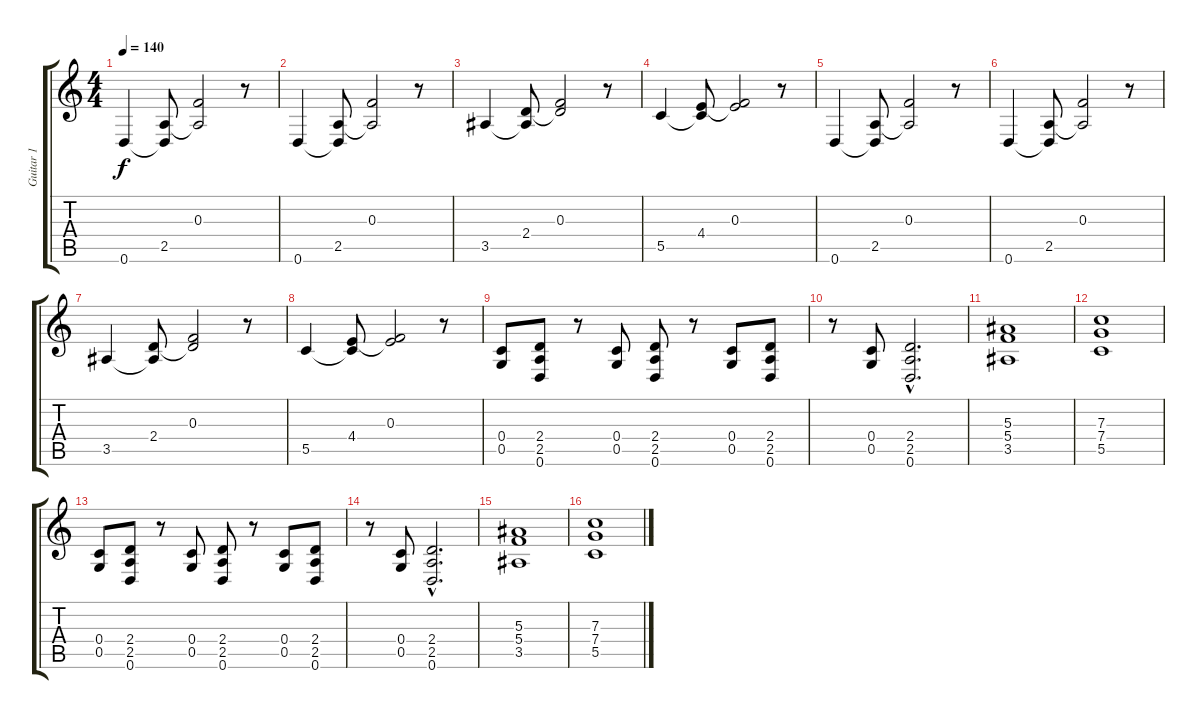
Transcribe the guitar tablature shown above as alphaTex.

\track ("Guitar 1" "Guitar 1") {instrument electricguitarclean}
\staff {score tabs}
\tuning (D4 A3 F3 C3 G2 D2) {hide}
\ts (4 4)
\tempo 140
\clef g2
\ks c
0.6.4{dy f instrument electricguitarclean} (2.5 0.6{t}).8 (0.3 2.5{t}).2 r.8 |
0.6.4 (2.5 0.6{t}).8 (0.3 2.5{t}).2 r.8 |
3.5.4 (2.4 3.5{t}).8 (0.3 2.4{t}).2 r.8 |
5.5.4 (4.4 5.5{t}).8 (0.3 4.4{t}).2 r.8 |
0.6.4 (2.5 0.6{t}).8 (0.3 2.5{t}).2 r.8 |
0.6.4 (2.5 0.6{t}).8 (0.3 2.5{t}).2 r.8 |
3.5.4 (2.4 3.5{t}).8 (0.3 2.4{t}).2 r.8 |
5.5.4 (4.4 5.5{t}).8 (0.3 4.4{t}).2 r.8 |
(0.4 0.5).8{instrument distortionguitar} (2.4 2.5 0.6).8 r.8 (0.4 0.5).8 (2.4 2.5 0.6).8 r.8 (0.4 0.5).8 (2.4 2.5 0.6).8 |
r.8 (0.4 0.5).8 (2.4{hac} 2.5{hac} 0.6{hac}).2{d} |
(5.3 5.4 3.5).1 |
(7.3 7.4 5.5).1 |
(0.4 0.5).8 (2.4 2.5 0.6).8 r.8 (0.4 0.5).8 (2.4 2.5 0.6).8 r.8 (0.4 0.5).8 (2.4 2.5 0.6).8 |
r.8 (0.4 0.5).8 (2.4{hac} 2.5{hac} 0.6{hac}).2{d} |
(5.3 5.4 3.5).1 |
(7.3 7.4 5.5).1
